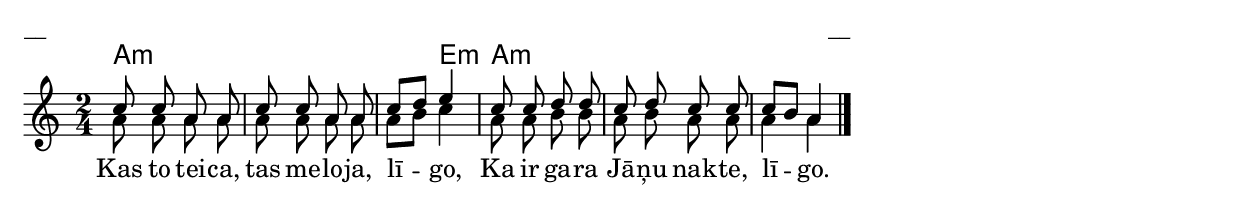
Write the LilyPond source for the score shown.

\version "2.13.16"
%\header {
%    title = "Kas to teica, tas meloja"
%    title = "Ligojam, ligojam"
%}
\paper {
line-width = 14\cm
left-margin = 0.4\cm
between-system-padding = 0.1\cm
between-system-space = 0.1\cm
}
\layout {
indent = #0
ragged-last = ##f
}


voiceA = \transpose e a { \relative c' {
\clef "treble"
\key e \minor
\time 2/4
g'8 g e e | g8 g e e | g8[ a] b4 |
g8 g a a | g8 a g g | g8[ fis] e4
\bar "|."
} }


voiceB = \transpose e a { \relative c' {
\clef "treble"
\key e \minor
\time 2/4
e8 e e e | e8 e e e | e8[ fis] g4 |
e8 e fis fis | e8 fis e e | e4 e4
\bar "|."
} }

lyricA = \lyricmode {
Kas to tei -- ca, tas me -- lo -- ja, lī -- go, 
Ka ir ga -- ra Jā -- ņu nak -- te, lī -- go. 
}

chordsA = \chordmode {
\time 2/4
a2:m | a2:m | a4:m e4:m | a2:m | a2:m | a2:m |
}

fullScore = <<
\new ChordNames { 
\set chordChanges = ##t
\chordsA 
}
\new Staff {
<<
\new Voice = "voiceA" { \voiceOne \autoBeamOff \voiceA }
\lyricsto "voiceA" \new Lyrics \lyricA
\new Voice = "voiceB" { \voiceTwo \autoBeamOff \voiceB }
>>
}
>>

\score {
\fullScore
\header { piece = "__" opus = "__" }
}
\markup { \with-color #(x11-color 'white) \sans \smaller "__" }
\score {
\unfoldRepeats
\fullScore
\midi {
\context { \Staff \remove "Staff_performer" }
\context { \Voice \consists "Staff_performer" }
}
}


